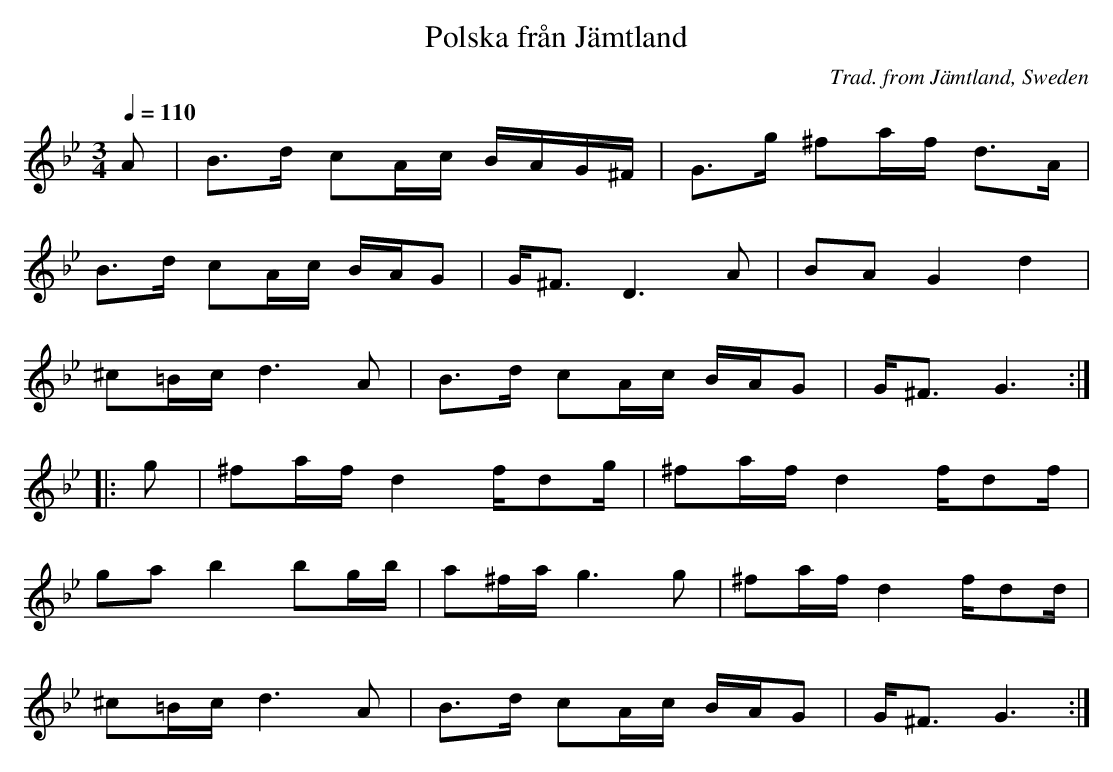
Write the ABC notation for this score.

X:1
T:Polska från Jämtland
C:Trad. from Jämtland, Sweden
M:3/4
L:1/8
Q:1/4=110
K:Gm
A |B>d cA/c/ B/A/G/^F/ |G>g ^fa/f/ d>A |
B>d cA/c/ B/A/G |G<^F D3 A |BA G2 d2 |
^c=B/c/ d3 A |B>d cA/c/ B/A/G |G<^F G3 ::
g |^fa/f/ d2 f/dg/ |^fa/f/ d2 f/df/ |
ga b2 bg/b/ |a^f/a/ g3 g |^fa/f/ d2 f/dd/ |
^c=B/c/ d3 A |B>d cA/c/ B/A/G |G<^F G3 :|
